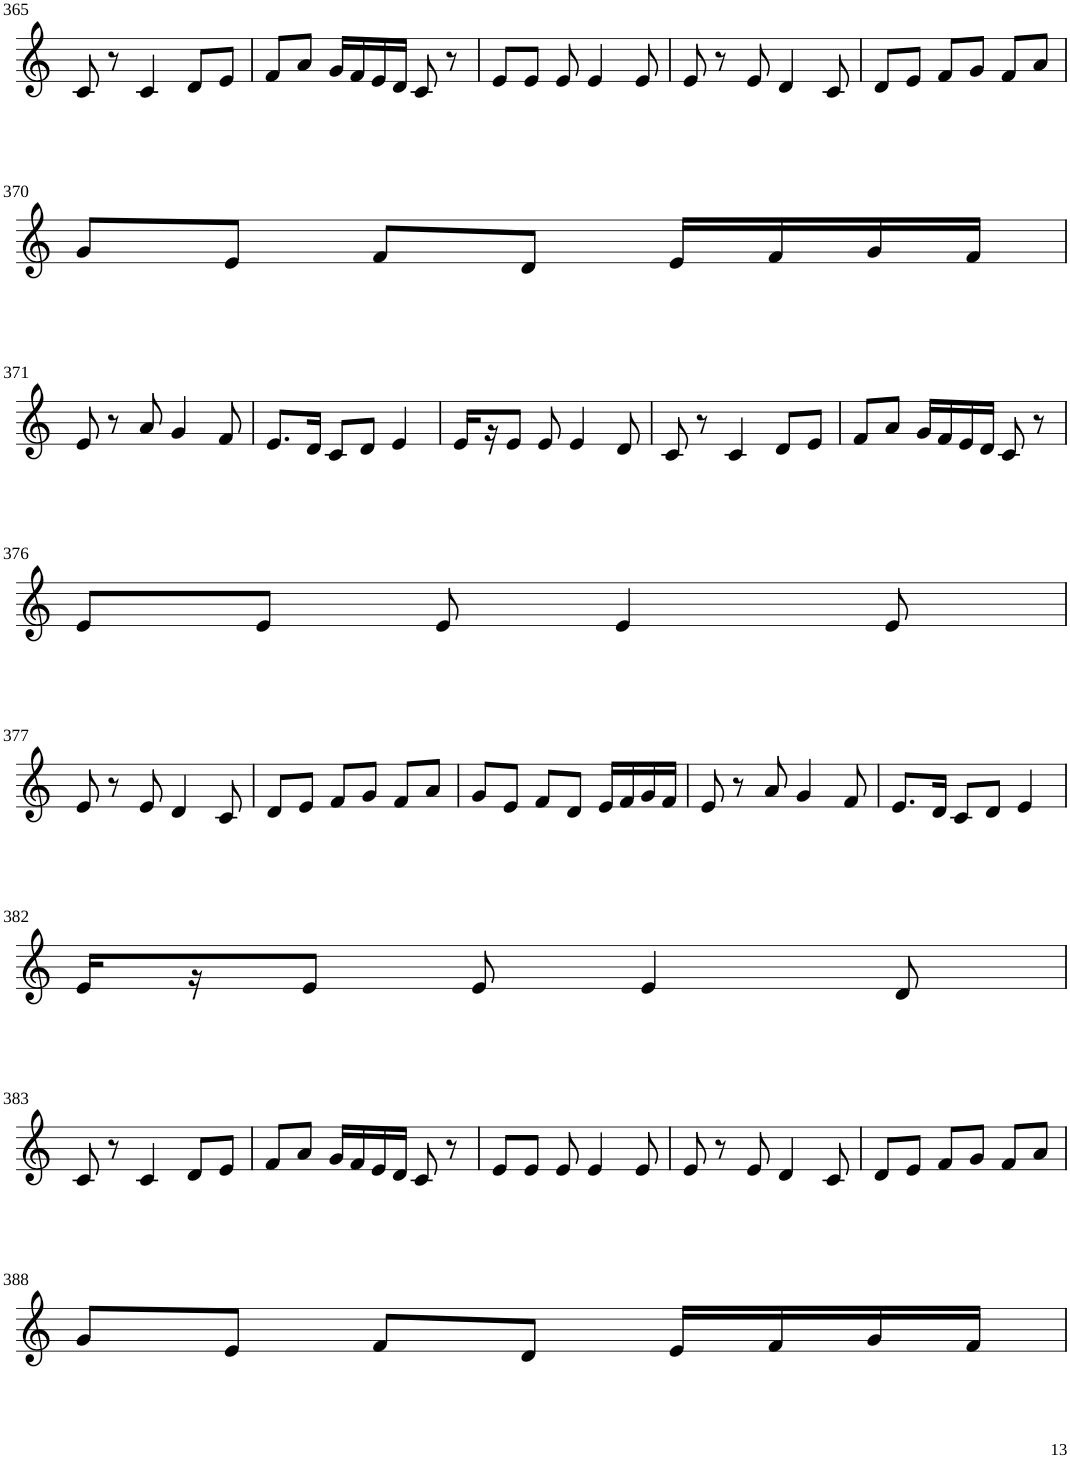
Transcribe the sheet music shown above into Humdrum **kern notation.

**kern
*part1
*staff1
*I"Violin
!!LO:PB:g=z
*clefG2
*k[]
*M3/4
=365
8c/
8r
4c/
8d/L
8e/J
=366
8f/L
8a/J
16g/LL
16f/
16e/
16d/JJ
8c/
8r
=367
8e/L
8e/J
8e/
4e/
8e/
=368
8e/
8r
8e/
4d/
8c/
=369
8d/L
8e/J
8f/L
8g/J
8f/L
8a/J
!!LO:LB:g=z
=370
8g/L
8e/J
8f/L
8d/J
16e/LL
16f/
16g/
16f/JJ
!!LO:LB:g=z
=371
8e/
8r
8a/
4g/
8f/
=372
8.e/L
16d/Jk
8c/L
8d/J
4e/
=373
16e/LL
16r
8e/J
8e/
4e/
8d/
=374
8c/
8r
4c/
8d/L
8e/J
=375
8f/L
8a/J
16g/LL
16f/
16e/
16d/JJ
8c/
8r
!!LO:LB:g=z
=376
8e/L
8e/J
8e/
4e/
8e/
!!LO:LB:g=z
=377
8e/
8r
8e/
4d/
8c/
=378
8d/L
8e/J
8f/L
8g/J
8f/L
8a/J
=379
8g/L
8e/J
8f/L
8d/J
16e/LL
16f/
16g/
16f/JJ
=380
8e/
8r
8a/
4g/
8f/
=381
8.e/L
16d/Jk
8c/L
8d/J
4e/
!!LO:LB:g=z
=382
16e/LL
16r
8e/J
8e/
4e/
8d/
!!LO:LB:g=z
=383
8c/
8r
4c/
8d/L
8e/J
=384
8f/L
8a/J
16g/LL
16f/
16e/
16d/JJ
8c/
8r
=385
8e/L
8e/J
8e/
4e/
8e/
=386
8e/
8r
8e/
4d/
8c/
=387
8d/L
8e/J
8f/L
8g/J
8f/L
8a/J
!!LO:LB:g=z
=388
8g/L
8e/J
8f/L
8d/J
16e/LL
16f/
16g/
16f/JJ
=
*-
